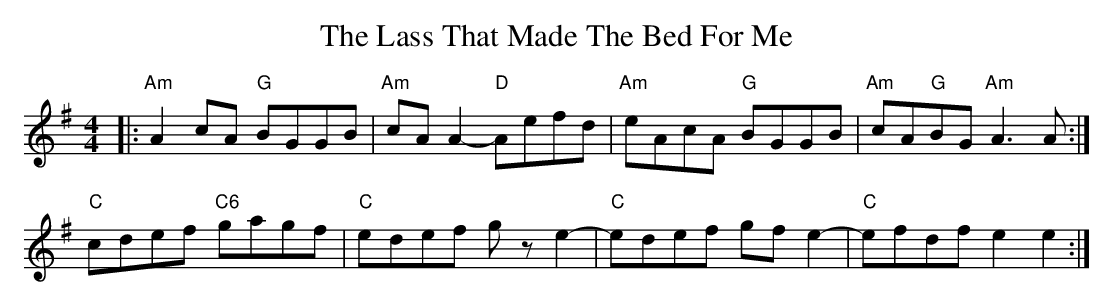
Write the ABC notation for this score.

X:1
T: The Lass That Made The Bed For Me
M: 4/4
L: 1/8
K: Ador
|:"Am"A2 cA "G"BGGB|"Am"cA A2- "D"Aefd|"Am"eAcA "G"BGGB|"Am"cA"G"BG "Am"A3 A:|
"C"cdef "C6"gagf|"C"edef g z e2-|"C"edef gf e2-|"C"efdf e2 e2:|
